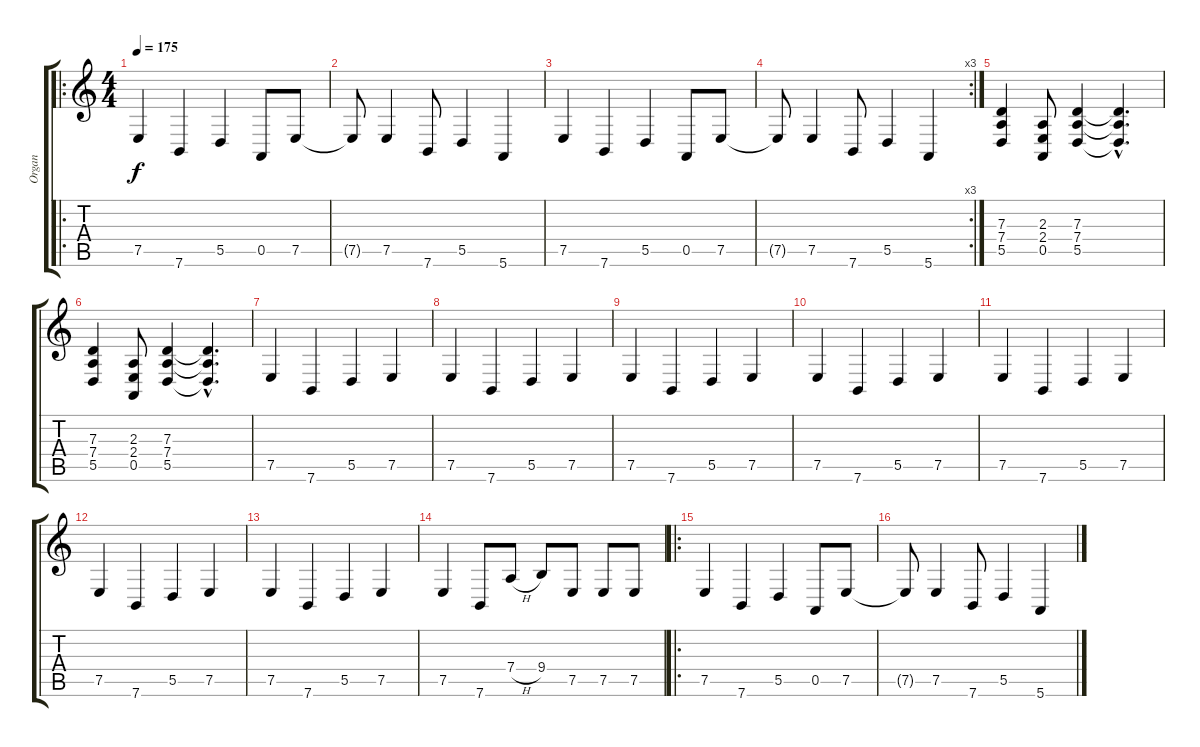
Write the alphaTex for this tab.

\track ("Organ" "Organ") {instrument churchorgan}
\staff {score tabs}
\tuning (E4 B3 G3 D3 A2 E2) {hide}
\ro
\ts (4 4)
\tempo 175
\clef g2
\ks c
7.5.4{dy f instrument churchorgan} 7.6.4 5.5.4 0.5.8 7.5.8 |
7.5{t}.8 7.5.4 7.6.8 5.5.4 5.6.4 |
7.5.4 7.6.4 5.5.4 0.5.8 7.5.8 |
\rc 3
7.5{t}.8 7.5.4 7.6.8 5.5.4 5.6.4 |
(7.3 7.4 5.5).4 (2.3 2.4 0.5).8 (7.3 7.4 5.5).4 (7.3{hac t} 7.4{hac t} 5.5{hac t}).4{d} |
(7.3 7.4 5.5).4 (2.3 2.4 0.5).8 (7.3 7.4 5.5).4 (7.3{hac t} 7.4{hac t} 5.5{hac t}).4{d} |
7.5.4 7.6.4 5.5.4 7.5.4 |
7.5.4 7.6.4 5.5.4 7.5.4 |
7.5.4 7.6.4 5.5.4 7.5.4 |
7.5.4 7.6.4 5.5.4 7.5.4 |
7.5.4 7.6.4 5.5.4 7.5.4 |
7.5.4 7.6.4 5.5.4 7.5.4 |
7.5.4 7.6.4 5.5.4 7.5.4 |
7.5.4 7.6.8 7.4{h}.8 9.4.8 7.5.8 7.5.8 7.5.8 |
\ro
7.5.4 7.6.4 5.5.4 0.5.8 7.5.8 |
7.5{t}.8 7.5.4 7.6.8 5.5.4 5.6.4
